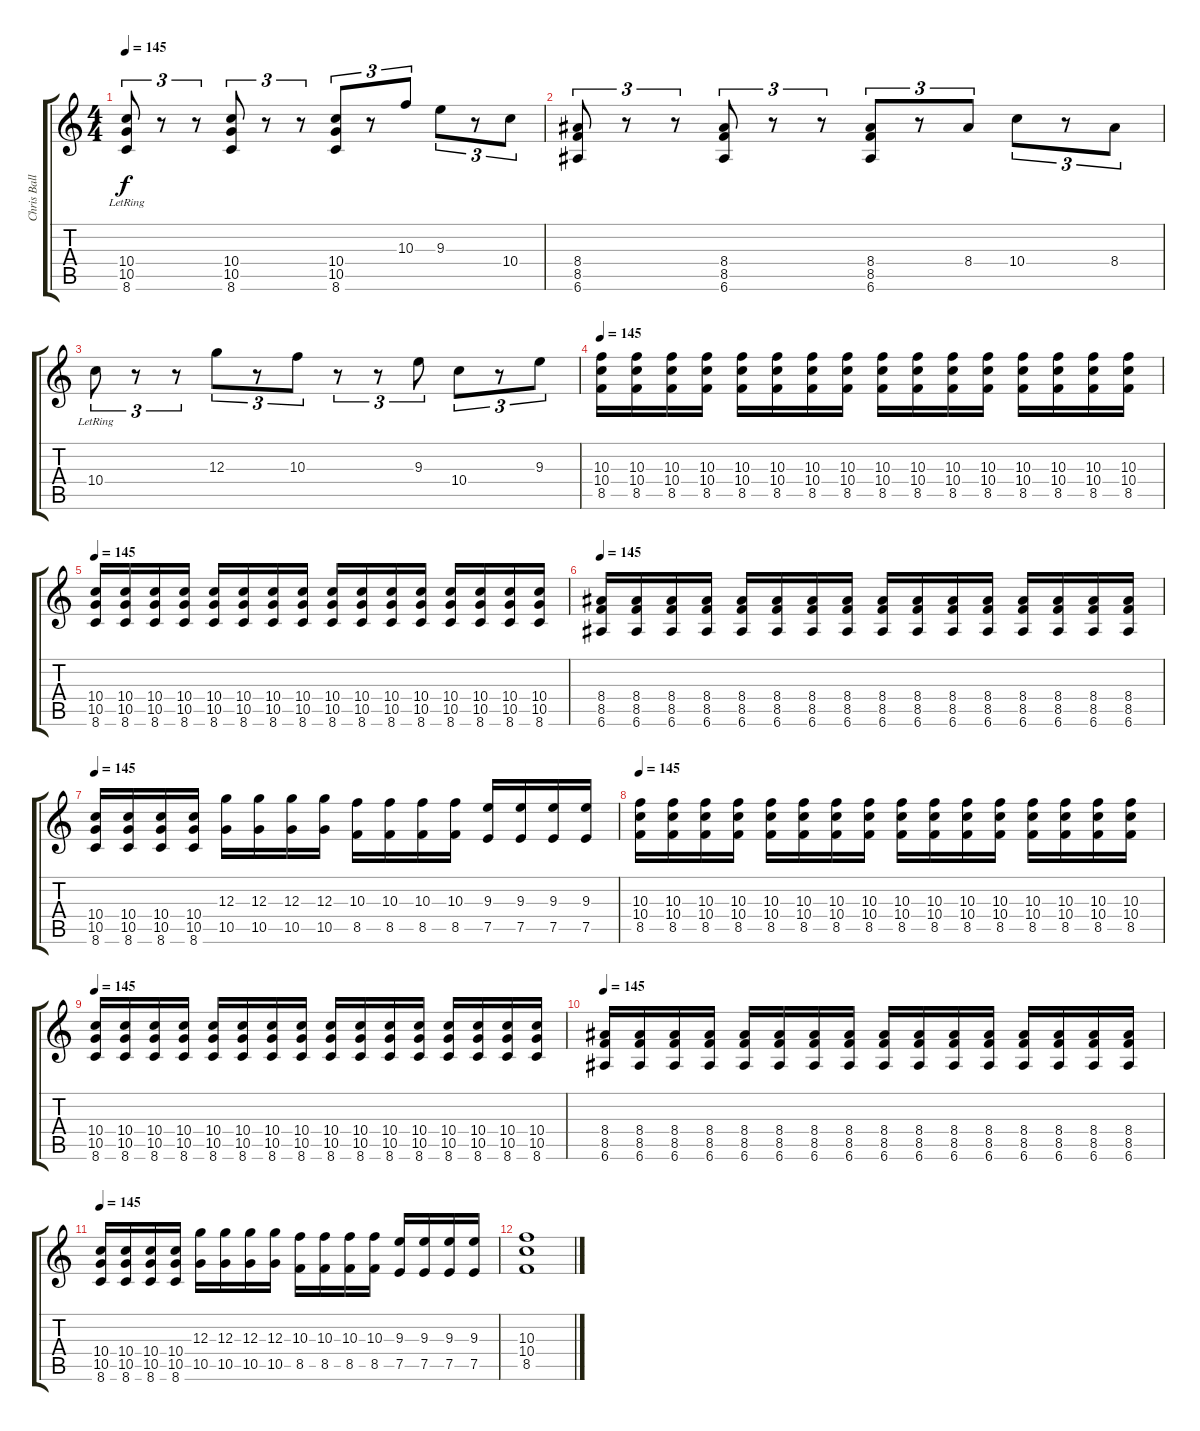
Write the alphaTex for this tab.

\track ("Chris Ballard (Lead Guitar)" "Chris Ball") {instrument distortionguitar}
\staff {score tabs}
\tuning (E4 B3 G3 D3 A2 E2) {hide}
\ts (4 4)
\tempo 145
\clef g2
\ks c
(10.4{lr} 10.5 8.6).8{tu (3 2) dy f} r.8{tu (3 2)} r.8{tu (3 2)} (10.4 10.5 8.6).8{tu (3 2)} r.8{tu (3 2)} r.8{tu (3 2)} (10.4 10.5 8.6).8{tu (3 2)} r.8{tu (3 2)} 10.3.8{tu (3 2)} 9.3.8{tu (3 2)} r.8{tu (3 2)} 10.4.8{tu (3 2)} |
(8.4 8.5 6.6).8{tu (3 2)} r.8{tu (3 2)} r.8{tu (3 2)} (8.4 8.5 6.6).8{tu (3 2)} r.8{tu (3 2)} r.8{tu (3 2)} (8.4 8.5 6.6).8{tu (3 2)} r.8{tu (3 2)} 8.4.8{tu (3 2)} 10.4.8{tu (3 2)} r.8{tu (3 2)} 8.4.8{tu (3 2)} |
10.4{lr}.8{tu (3 2)} r.8{tu (3 2)} r.8{tu (3 2)} 12.3.8{tu (3 2)} r.8{tu (3 2)} 10.3.8{tu (3 2)} r.8{tu (3 2)} r.8{tu (3 2)} 9.3.8{tu (3 2)} 10.4.8{tu (3 2)} r.8{tu (3 2)} 9.3.8{tu (3 2)} |
\tempo 145
(10.3 10.4 8.5).16 (10.3 10.4 8.5).16 (10.3 10.4 8.5).16 (10.3 10.4 8.5).16 (10.3 10.4 8.5).16 (10.3 10.4 8.5).16 (10.3 10.4 8.5).16 (10.3 10.4 8.5).16 (10.3 10.4 8.5).16 (10.3 10.4 8.5).16 (10.3 10.4 8.5).16 (10.3 10.4 8.5).16 (10.3 10.4 8.5).16 (10.3 10.4 8.5).16 (10.3 10.4 8.5).16 (10.3 10.4 8.5).16 |
\tempo 145
(10.4 10.5 8.6).16 (10.4 10.5 8.6).16 (10.4 10.5 8.6).16 (10.4 10.5 8.6).16 (10.4 10.5 8.6).16 (10.4 10.5 8.6).16 (10.4 10.5 8.6).16 (10.4 10.5 8.6).16 (10.4 10.5 8.6).16 (10.4 10.5 8.6).16 (10.4 10.5 8.6).16 (10.4 10.5 8.6).16 (10.4 10.5 8.6).16 (10.4 10.5 8.6).16 (10.4 10.5 8.6).16 (10.4 10.5 8.6).16 |
\tempo 145
(8.4 8.5 6.6).16 (8.4 8.5 6.6).16 (8.4 8.5 6.6).16 (8.4 8.5 6.6).16 (8.4 8.5 6.6).16 (8.4 8.5 6.6).16 (8.4 8.5 6.6).16 (8.4 8.5 6.6).16 (8.4 8.5 6.6).16 (8.4 8.5 6.6).16 (8.4 8.5 6.6).16 (8.4 8.5 6.6).16 (8.4 8.5 6.6).16 (8.4 8.5 6.6).16 (8.4 8.5 6.6).16 (8.4 8.5 6.6).16 |
\tempo 145
(10.4 10.5 8.6).16 (10.4 10.5 8.6).16 (10.4 10.5 8.6).16 (10.4 10.5 8.6).16 (12.3 10.5).16 (12.3 10.5).16 (12.3 10.5).16 (12.3 10.5).16 (10.3 8.5).16 (10.3 8.5).16 (10.3 8.5).16 (10.3 8.5).16 (9.3 7.5).16 (9.3 7.5).16 (9.3 7.5).16 (9.3 7.5).16 |
\tempo 145
(10.3 10.4 8.5).16 (10.3 10.4 8.5).16 (10.3 10.4 8.5).16 (10.3 10.4 8.5).16 (10.3 10.4 8.5).16 (10.3 10.4 8.5).16 (10.3 10.4 8.5).16 (10.3 10.4 8.5).16 (10.3 10.4 8.5).16 (10.3 10.4 8.5).16 (10.3 10.4 8.5).16 (10.3 10.4 8.5).16 (10.3 10.4 8.5).16 (10.3 10.4 8.5).16 (10.3 10.4 8.5).16 (10.3 10.4 8.5).16 |
\tempo 145
(10.4 10.5 8.6).16 (10.4 10.5 8.6).16 (10.4 10.5 8.6).16 (10.4 10.5 8.6).16 (10.4 10.5 8.6).16 (10.4 10.5 8.6).16 (10.4 10.5 8.6).16 (10.4 10.5 8.6).16 (10.4 10.5 8.6).16 (10.4 10.5 8.6).16 (10.4 10.5 8.6).16 (10.4 10.5 8.6).16 (10.4 10.5 8.6).16 (10.4 10.5 8.6).16 (10.4 10.5 8.6).16 (10.4 10.5 8.6).16 |
\tempo 145
(8.4 8.5 6.6).16 (8.4 8.5 6.6).16 (8.4 8.5 6.6).16 (8.4 8.5 6.6).16 (8.4 8.5 6.6).16 (8.4 8.5 6.6).16 (8.4 8.5 6.6).16 (8.4 8.5 6.6).16 (8.4 8.5 6.6).16 (8.4 8.5 6.6).16 (8.4 8.5 6.6).16 (8.4 8.5 6.6).16 (8.4 8.5 6.6).16 (8.4 8.5 6.6).16 (8.4 8.5 6.6).16 (8.4 8.5 6.6).16 |
\tempo 145
(10.4 10.5 8.6).16 (10.4 10.5 8.6).16 (10.4 10.5 8.6).16 (10.4 10.5 8.6).16 (12.3 10.5).16 (12.3 10.5).16 (12.3 10.5).16 (12.3 10.5).16 (10.3 8.5).16 (10.3 8.5).16 (10.3 8.5).16 (10.3 8.5).16 (9.3 7.5).16 (9.3 7.5).16 (9.3 7.5).16 (9.3 7.5).16 |
(10.3 10.4 8.5).1
